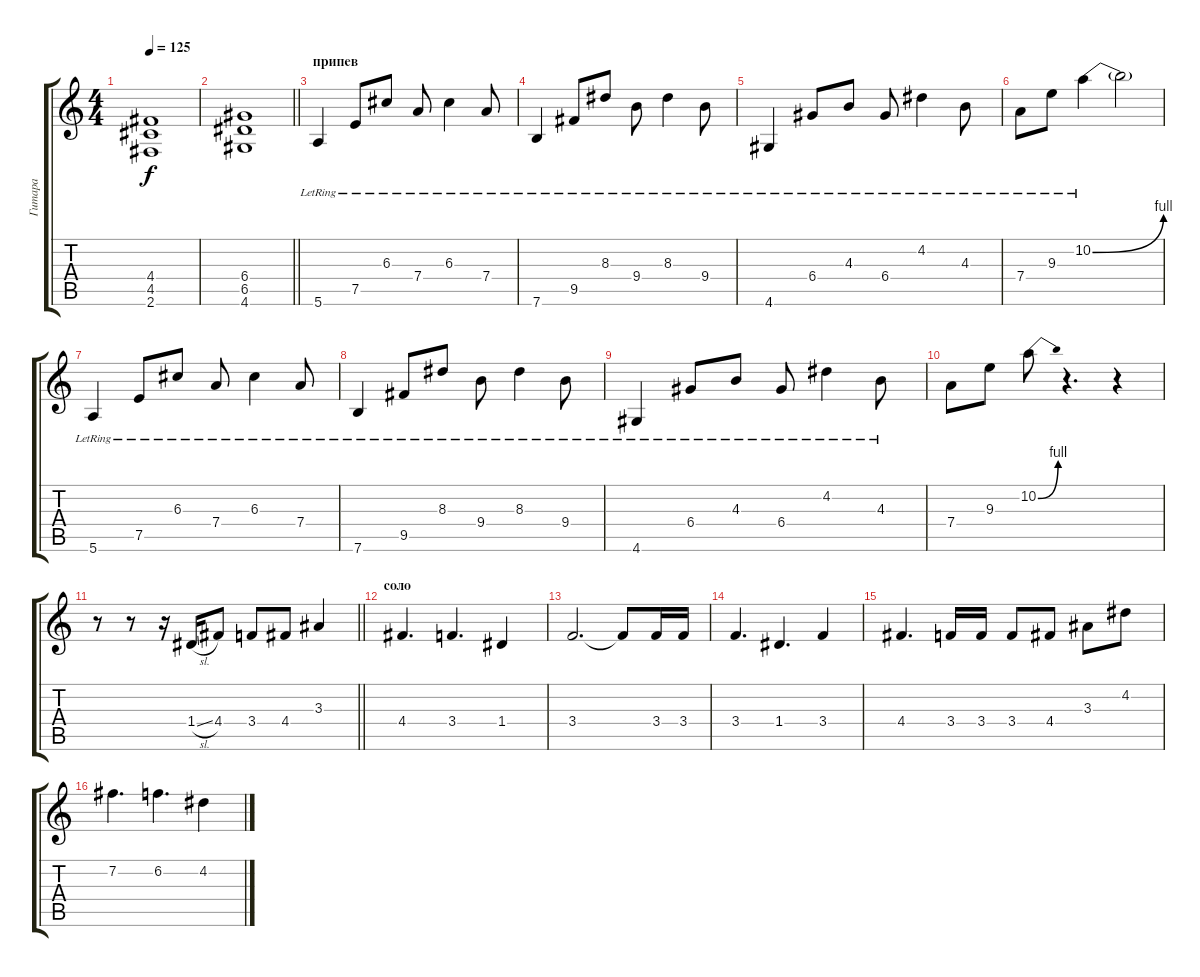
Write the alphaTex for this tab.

\track ("Гитара" "Гитара") {instrument electricguitarclean}
\staff {score tabs}
\tuning (E4 B3 G3 D3 A2 E2) {hide}
\ts (4 4)
\tempo 125
\clef g2
\ks c
(4.4 4.5 2.6).1{dy f} |
\barLineRight lightlight
(6.4 6.5 4.6).1 |
\section ("" "припев")
5.6{lr}.4{volume 16 balance 6 instrument distortionguitar} 7.5{lr}.8 6.3{lr}.8 7.4{lr}.8 6.3{lr}.4 7.4{lr}.8 |
7.6{lr}.4 9.5{lr}.8 8.3{lr}.8 9.4{lr}.8 8.3{lr}.4 9.4{lr}.8 |
4.6{lr}.4 6.4{lr}.8 4.3{lr}.8 6.4{lr}.8 4.2{lr}.4 4.3{lr}.8 |
7.4{lr}.8 9.3{lr}.8 10.2{be (bend 0 0 60 4) lr}.4 10.2{t}.2 |
5.6{lr}.4 7.5{lr}.8 6.3{lr}.8 7.4{lr}.8 6.3{lr}.4 7.4{lr}.8 |
7.6{lr}.4 9.5{lr}.8 8.3{lr}.8 9.4{lr}.8 8.3{lr}.4 9.4{lr}.8 |
4.6{lr}.4 6.4{lr}.8 4.3{lr}.8 6.4{lr}.8 4.2{lr}.4 4.3{lr}.8 |
7.4.8 9.3.8 10.2{be (bend 0 0 60 4)}.8 r.4{d} r.4{instrument distortionguitar} |
\barLineRight lightlight
r.8 r.8 r.16 1.4{sl}.16 4.4.8 3.4.8 4.4.8 3.3.4 |
\section ("" "соло")
4.4.4{d} 3.4.4{d} 1.4.4 |
3.4.2{d} 3.4{t}.8 3.4.16 3.4.16 |
3.4.4{d} 1.4.4{d} 3.4.4 |
4.4.4{d} 3.4.16 3.4.16 3.4.8 4.4.8 3.3.8 4.2.8 |
7.2.4{d} 6.2.4{d} 4.2.4
